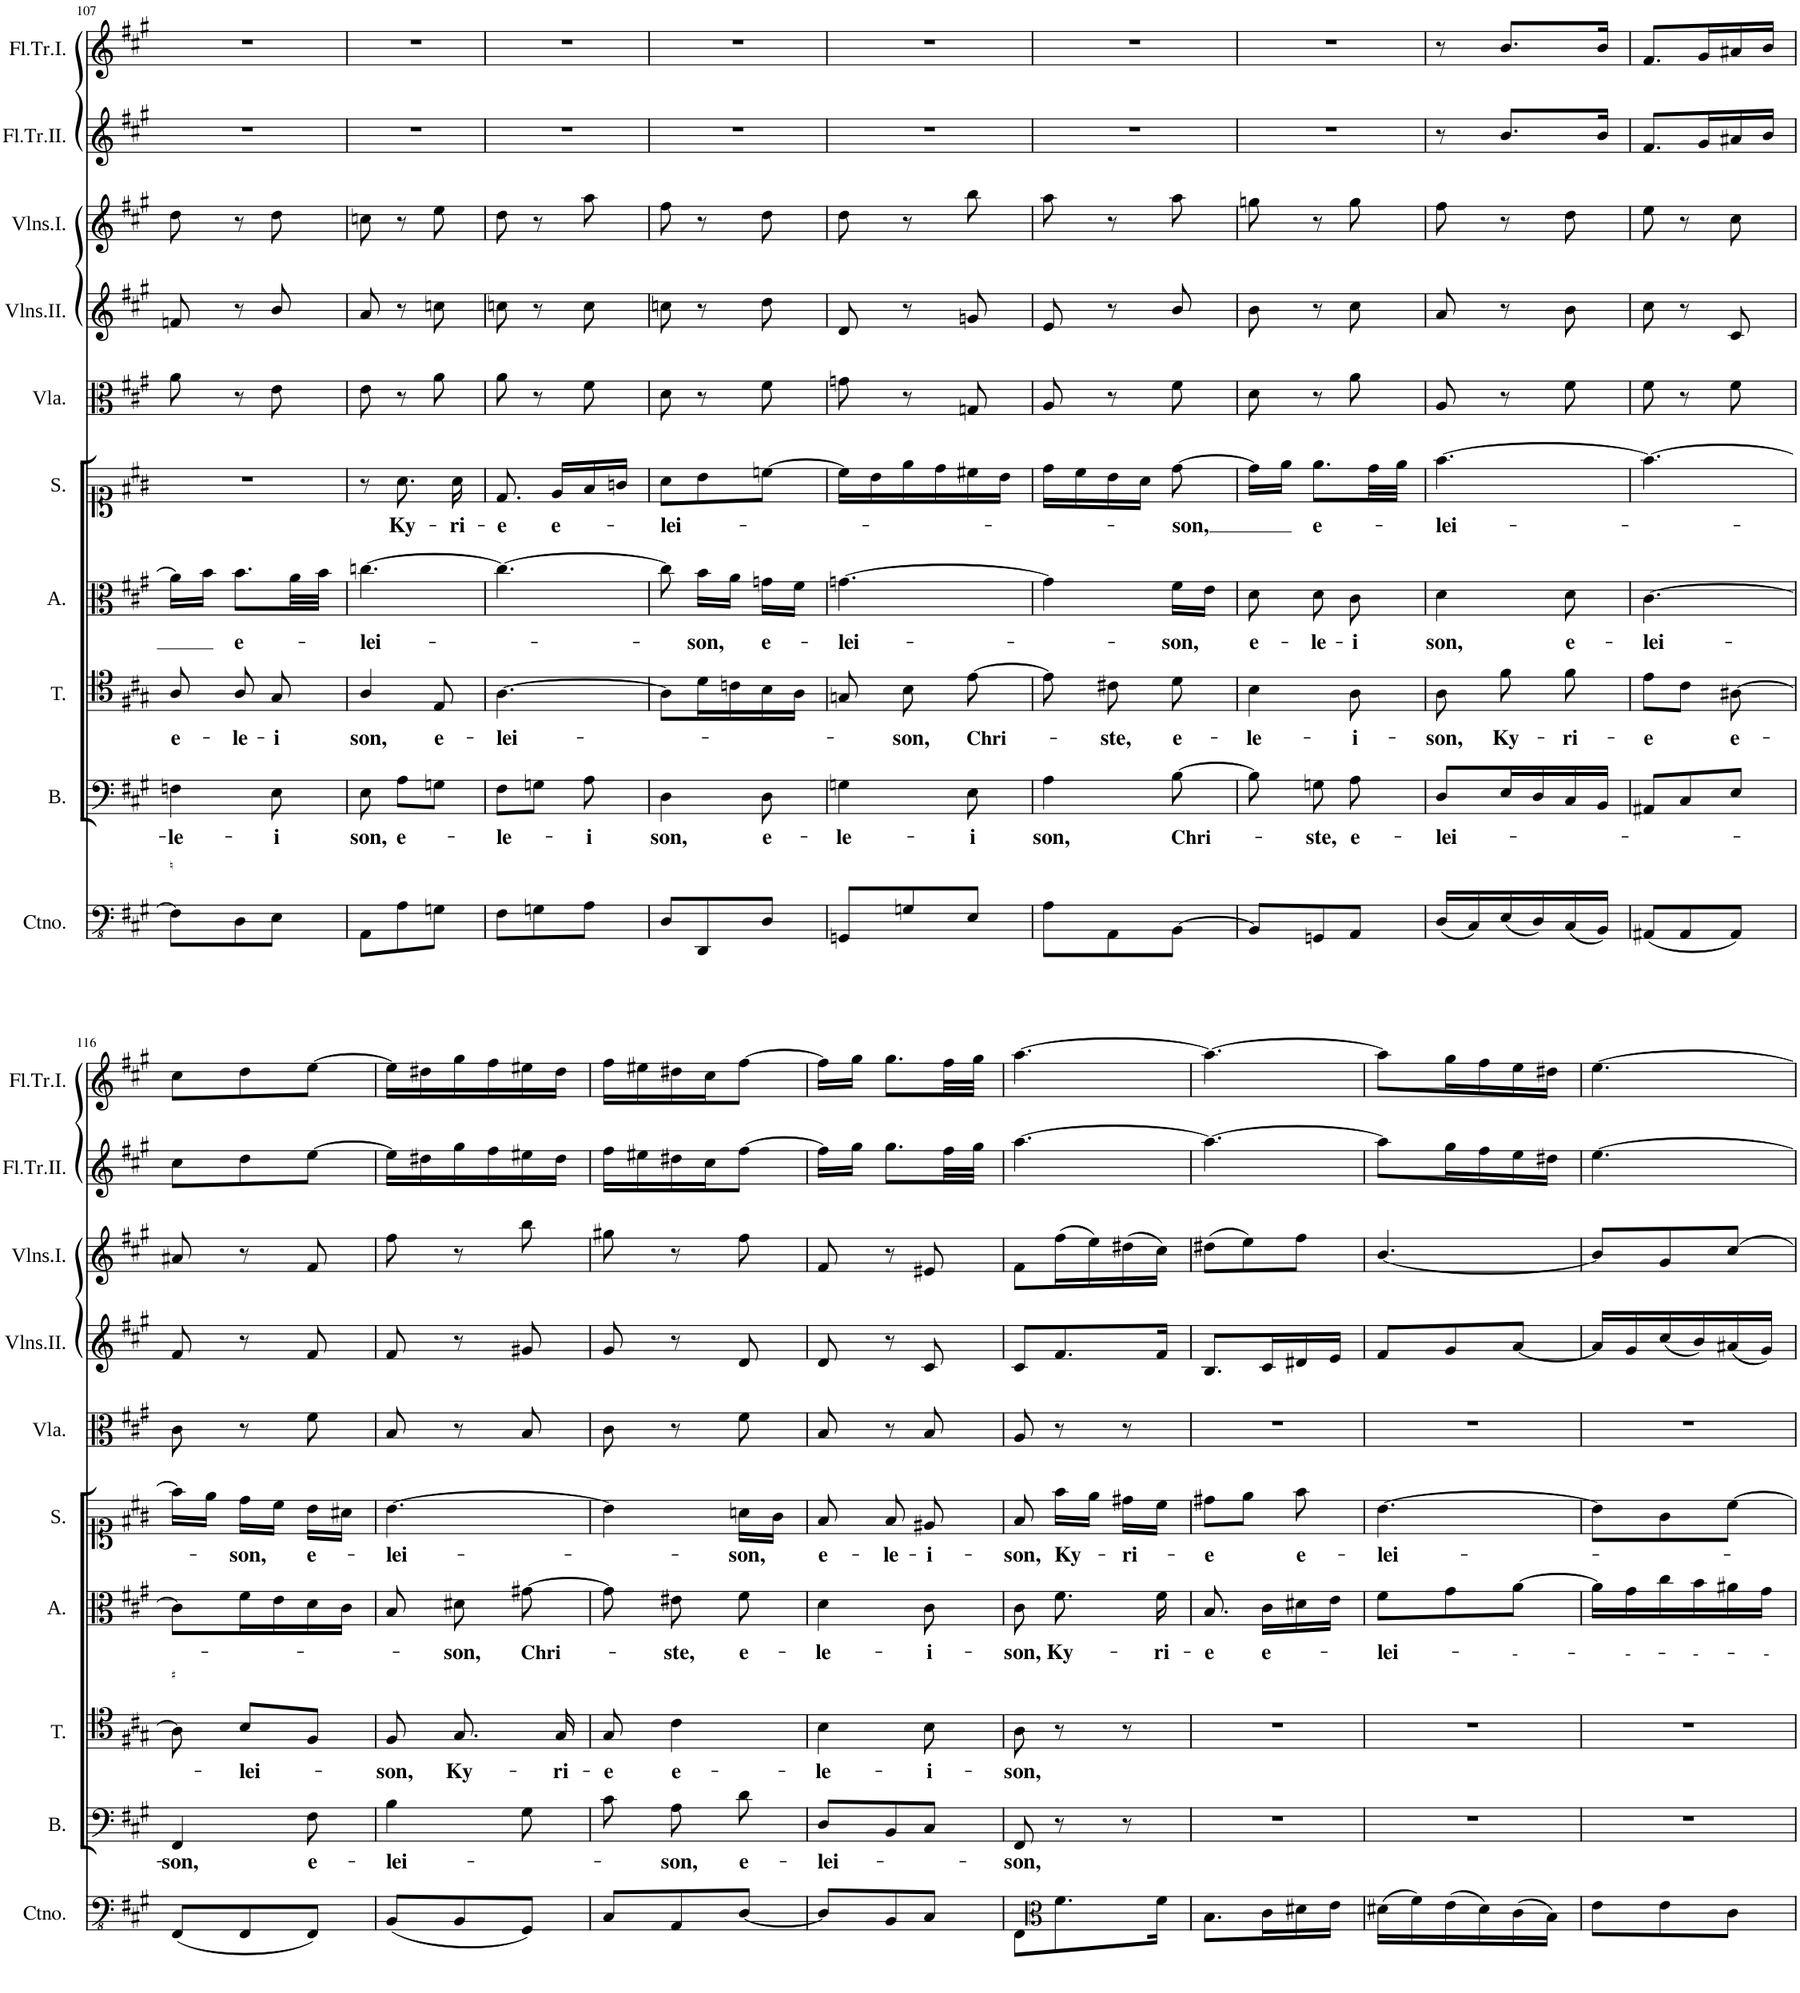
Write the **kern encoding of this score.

**kern	**kern	**text	**kern	**text	**kern	**text	**kern	**text	**kern	**kern	**kern	**kern	**kern
*part10	*part9	*part9	*part8	*part8	*part7	*part7	*part6	*part6	*part5	*part4	*part3	*part2	*part1
*staff10	*staff9	*staff9	*staff8	*staff8	*staff7	*staff7	*staff6	*staff6	*staff5	*staff4	*staff3	*staff2	*staff1
*I"Continuo.	*I"Basso.	*	*I"Tenore.	*	*I"Alto.	*	*I"Soprano.	*	*I"Viola	*I"Violino II.	*I"Violino I.	*I"Flauto Traverso II.	*I"Flauto Traverso I.
*I'Ctno.	*I'B.	*	*I'T.	*	*I'A.	*	*I'S.	*	*I'Vla.	*	*	*I'Fl.Tr.II.	*I'Fl.Tr.I.
!!LO:PB:g=z
*clefFv4	*clefF4	*	*clefC4	*	*clefC3	*	*clefC1	*	*clefC3	*clefG2	*clefG2	*clefG2	*clefG2
*k[f#c#g#]	*k[f#c#g#]	*	*k[f#c#g#]	*	*k[f#c#g#]	*	*k[f#c#g#]	*	*k[f#c#g#]	*k[f#c#g#]	*k[f#c#g#]	*k[f#c#g#]	*k[f#c#g#]
*M3/8	*M3/8	*	*M3/8	*	*M3/8	*	*M3/8	*	*M3/8	*M3/8	*M3/8	*M3/8	*M3/8
=107	=107	=107	=107	=107	=107	=107	=107	=107	=107	=107	=107	=107	=107
!	!	!LO:LY:b	!	!LO:LY:b	!	!	!	!	!	!	!	!	!
8FF\L]	4Fn\	-le-	8A/	e-	16a\LL]	.	4.r	.	8a\	8fn/	8dd\	4.r	4.r
.	.	.	.	.	16b\JJ	.	.	.	.	.	.	.	.
!	!	!	!	!LO:LY:b	!	!LO:LY:b	!	!	!	!	!	!	!
8DD\	.	.	8A/	-le-	8.b\L	e-	.	.	8r	8r	8r	.	.
!	!	!LO:LY:b	!	!LO:LY:b	!	!	!	!	!	!	!	!	!
8EE\J	8E\	-i	8G#/	-i	.	.	.	.	8e\	8b/	8dd\	.	.
.	.	.	.	.	32a\LL	.	.	.	.	.	.	.	.
.	.	.	.	.	32b\JJJ	.	.	.	.	.	.	.	.
=108	=108	=108	=108	=108	=108	=108	=108	=108	=108	=108	=108	=108	=108
!	!	!LO:LY:b	!	!LO:LY:b	!	!LO:LY:b	!	!	!	!	!	!	!
8AAA\L	8E\	-son,	4A/	-son,	[4.ccn\	-lei-	8r	.	8e\	8a/	8ccn\	4.r	4.r
!	!	!LO:LY:b	!	!	!	!	!	!LO:LY:b	!	!	!	!	!
8AA\	8A\L	e-	.	.	.	.	8.a\	Ky-	8r	8r	8r	.	.
!	!	!	!	!LO:LY:b	!	!	!	!	!	!	!	!	!
8GGn\J	8Gn\J	.	8E/	e-	.	.	.	.	8a\	8ccn\	8ee\	.	.
!	!	!	!	!	!	!	!	!LO:LY:b	!	!	!	!	!
.	.	.	.	.	.	.	16a\	-ri-	.	.	.	.	.
=109	=109	=109	=109	=109	=109	=109	=109	=109	=109	=109	=109	=109	=109
!	!	!LO:LY:b	!	!LO:LY:b	!	!	!	!LO:LY:b	!	!	!	!	!
8FF#\L	8F#\L	-le-	[4.A\	-lei-	4.cc\_	.	8.d/	-e	8a\	8ccn\	8dd\	4.r	4.r
8GGn\	8Gn\J	.	.	.	.	.	.	.	8r	8r	8r	.	.
!	!	!	!	!	!	!	!	!LO:LY:b	!	!	!	!	!
.	.	.	.	.	.	.	16e/LL	e-	.	.	.	.	.
!	!	!LO:LY:b	!	!	!	!	!	!	!	!	!	!	!
8AA\J	8A\	-i	.	.	.	.	16f#/	.	8f#\	8cc\	8aa\	.	.
.	.	.	.	.	.	.	16gn/JJ	.	.	.	.	.	.
=110	=110	=110	=110	=110	=110	=110	=110	=110	=110	=110	=110	=110	=110
!	!	!LO:LY:b	!	!	!	!	!	!LO:LY:b	!	!	!	!	!
8DD/L	4D\	-son,	8A\L]	.	8cc\]	.	8a\L	-lei-	8d\	8ccn\	8ff#\	4.r	4.r
!	!	!	!	!	!	!LO:LY:b	!	!	!	!	!	!	!
8DDD/	.	.	16d\L	.	16b\LL	-son,	8b\	.	8r	8r	8r	.	.
.	.	.	16cn\	.	16a\JJ	.	.	.	.	.	.	.	.
!	!	!LO:LY:b	!	!	!	!LO:LY:b	!	!	!	!	!	!	!
8DD/J	8D\	e-	16B\	.	16gn\LL	e-	[8ccn\J	.	8f#\	8dd\	8dd\	.	.
.	.	.	16A\JJ	.	16f#\JJ	.	.	.	.	.	.	.	.
=111	=111	=111	=111	=111	=111	=111	=111	=111	=111	=111	=111	=111	=111
!	!	!LO:LY:b	!	!	!	!LO:LY:b	!	!	!	!	!	!	!
8GGGn/L	4Gn\	-le-	8Gn/	.	[4.gn\	-lei-	16cc\LL]	.	8gn\	8d/	8dd\	4.r	4.r
.	.	.	.	.	.	.	16b\	.	.	.	.	.	.
!	!	!	!	!LO:LY:b	!	!	!	!	!	!	!	!	!
8GGn/	.	.	8B\	-son,	.	.	16ee\	.	8r	8r	8r	.	.
.	.	.	.	.	.	.	16dd\	.	.	.	.	.	.
!	!	!LO:LY:b	!	!LO:LY:b	!	!	!	!	!	!	!	!	!
8EE/J	8E\	-i	[8e\	Chri-	.	.	16cc#X\	.	8Gn/	8gn/	8bb\	.	.
.	.	.	.	.	.	.	16b\JJ	.	.	.	.	.	.
=112	=112	=112	=112	=112	=112	=112	=112	=112	=112	=112	=112	=112	=112
!	!	!LO:LY:b	!	!	!	!	!	!	!	!	!	!	!
8AA\L	4A\	-son,	8e\]	.	4g\]	.	16dd\LL	.	8A/	8e/	8aa\	4.r	4.r
.	.	.	.	.	.	.	16cc#\	.	.	.	.	.	.
!	!	!	!	!LO:LY:b	!	!	!	!	!	!	!	!	!
8AAA\	.	.	8c#X\	-ste,	.	.	16b\	.	8r	8r	8r	.	.
.	.	.	.	.	.	.	16a\JJ	.	.	.	.	.	.
!	!	!LO:LY:b	!	!LO:LY:b	!	!LO:LY:b	!	!LO:LY:b	!	!	!	!	!
[8BBB\J	[8B\	Chri-	8d\	e-	16f#\LL	-son,	[8dd\	-son,	8f#\	8b/	8aa\	.	.
.	.	.	.	.	16e\JJ	.	.	.	.	.	.	.	.
=113	=113	=113	=113	=113	=113	=113	=113	=113	=113	=113	=113	=113	=113
!	!	!	!	!LO:LY:b	!	!LO:LY:b	!	!	!	!	!	!	!
8BBB/L]	8B\]	.	4B\	-le-	8d\	e-	16dd\LL]	.	8d\	8b\	8ggn\	4.r	4.r
.	.	.	.	.	.	.	16ee\JJ	.	.	.	.	.	.
!	!	!LO:LY:b	!	!	!	!LO:LY:b	!	!LO:LY:b	!	!	!	!	!
8GGGn/	8Gn\	-ste,	.	.	8d\	-le-	8.ee\L	e-	8r	8r	8r	.	.
!	!	!LO:LY:b	!	!LO:LY:b	!	!LO:LY:b	!	!	!	!	!	!	!
8AAA/J	8A\	e-	8A\	-i-	8c#\	-i	.	.	8a\	8cc#\	8gg\	.	.
.	.	.	.	.	.	.	32dd\LL	.	.	.	.	.	.
.	.	.	.	.	.	.	32ee\JJJ	.	.	.	.	.	.
=114	=114	=114	=114	=114	=114	=114	=114	=114	=114	=114	=114	=114	=114
!	!	!LO:LY:b	!	!LO:LY:b	!	!LO:LY:b	!	!LO:LY:b	!	!	!	!	!
(16DD/LL	8D/L	-lei-	8A\	-son,	4d\	-son,	[4.ff#\	-lei-	8A/	8a/	8ff#\	8r	8r
16CC#/)	.	.	.	.	.	.	.	.	.	.	.	.	.
!	!	!	!	!LO:LY:b	!	!	!	!	!	!	!	!	!
(16EE/	16E/L	.	8f#\	Ky-	.	.	.	.	8r	8r	8r	8.b/L	8.b/L
16DD/)	16D/	.	.	.	.	.	.	.	.	.	.	.	.
!	!	!	!	!LO:LY:b	!	!LO:LY:b	!	!	!	!	!	!	!
(16CC#/	16C#/	.	8f#\	-ri-	8d\	e-	.	.	8f#\	8b\	8dd\	.	.
16BBB/JJ)	16BB/JJ	.	.	.	.	.	.	.	.	.	.	16b/Jk	16b/Jk
=115	=115	=115	=115	=115	=115	=115	=115	=115	=115	=115	=115	=115	=115
!	!	!	!	!LO:LY:b	!	!LO:LY:b	!	!	!	!	!	!	!
(8AAA#X/L	8AA#X/L	.	8e\L	e	[4.c#\	-lei-	4.ff#\_	.	8f#\	8cc#\	8ee\	8.f#/L	8.f#/L
8AAA#/	8C#/	.	8c#\J	.	.	.	.	.	8r	8r	8r	.	.
.	.	.	.	.	.	.	.	.	.	.	.	16g#/L	16g#/L
!	!	!	!	!LO:LY:b	!	!	!	!	!	!	!	!	!
8AAA#/J)	8E/J	.	[8A#X\	e-	.	.	.	.	8f#\	8c#/	8cc#\	16a#X/	16a#X/
.	.	.	.	.	.	.	.	.	.	.	.	16b/JJ	16b/JJ
!!LO:LB:g=z
=116	=116	=116	=116	=116	=116	=116	=116	=116	=116	=116	=116	=116	=116
!	!	!LO:LY:b	!	!	!	!	!	!	!	!	!	!	!
(8FFF#/L	4FF#/	-son,	8A#\]	.	8c#\L]	.	16ff#\LL]	.	8c#\	8f#/	8a#X/	8cc#\L	8cc#\L
.	.	.	.	.	.	.	16ee\JJ	.	.	.	.	.	.
!	!	!	!	!LO:LY:b	!	!	!	!LO:LY:b	!	!	!	!	!
8FFF#/	.	.	8B/L	-lei-	16f#\L	.	16dd\LL	-son,	8r	8r	8r	8dd\	8dd\
.	.	.	.	.	16e\	.	16cc#\JJ	.	.	.	.	.	.
!	!	!LO:LY:b	!	!	!	!	!	!LO:LY:b	!	!	!	!	!
8FFF#/J)	8F#\	e-	8F#/J	.	16d\	.	16b\LL	e-	8f#\	8f#/	8f#/	[8ee\J	[8ee\J
.	.	.	.	.	16c#\JJ	.	16a#X\JJ	.	.	.	.	.	.
=117	=117	=117	=117	=117	=117	=117	=117	=117	=117	=117	=117	=117	=117
!	!	!LO:LY:b	!	!LO:LY:b	!	!	!	!LO:LY:b	!	!	!	!	!
(8BBB/L	4B\	-lei-	8F#/	son,	8B/	.	[4.b\	-lei-	8B/	8f#/	8ff#\	16ee\LL]	16ee\LL]
.	.	.	.	.	.	.	.	.	.	.	.	16dd#X\	16dd#X\
!	!	!	!	!LO:LY:b	!	!LO:LY:b	!	!	!	!	!	!	!
8BBB/	.	.	8.G#/	Ky-	8d#X\	-son,	.	.	8r	8r	8r	16gg#\	16gg#\
.	.	.	.	.	.	.	.	.	.	.	.	16ff#\	16ff#\
!	!	!	!	!	!	!LO:LY:b	!	!	!	!	!	!	!
8GGG#/J)	8G#\	.	.	.	[8g#X\	Chri-	.	.	8B/	8g#X/	8bb\	16ee#X\	16ee#X\
!	!	!	!	!LO:LY:b	!	!	!	!	!	!	!	!	!
.	.	.	16G#/	-ri-	.	.	.	.	.	.	.	16dd#\JJ	16dd#\JJ
=118	=118	=118	=118	=118	=118	=118	=118	=118	=118	=118	=118	=118	=118
!	!	!	!	!LO:LY:b	!	!	!	!	!	!	!	!	!
8CC#/L	8c#\	.	8G#/	e	8g#\]	.	4b\]	.	8c#\	8g#/	8gg#X\	16ff#\LL	16ff#\LL
.	.	.	.	.	.	.	.	.	.	.	.	16ee#X\	16ee#X\
!	!	!LO:LY:b	!	!LO:LY:b	!	!LO:LY:b	!	!	!	!	!	!	!
8AAA/	8A\	-son,	4c#\	e-	8e#X\	-ste,	.	.	8r	8r	8r	16dd#X\	16dd#X\
.	.	.	.	.	.	.	.	.	.	.	.	16cc#\J	16cc#\J
!	!	!LO:LY:b	!	!	!	!LO:LY:b	!	!LO:LY:b	!	!	!	!	!
[8DD/J	8d\	e-	.	.	8f#\	e-	16an\LL	-son,	8f#\	8d/	8ff#\	[8ff#\J	[8ff#\J
.	.	.	.	.	.	.	16g#\JJ	.	.	.	.	.	.
=119	=119	=119	=119	=119	=119	=119	=119	=119	=119	=119	=119	=119	=119
!	!	!LO:LY:b	!	!LO:LY:b	!	!LO:LY:b	!	!LO:LY:b	!	!	!	!	!
8DD/L]	8D/L	-lei-	4B\	-le-	4d\	-le-	8f#/	e-	8B/	8d/	8f#/	16ff#\LL]	16ff#\LL]
.	.	.	.	.	.	.	.	.	.	.	.	16gg#\JJ	16gg#\JJ
!	!	!	!	!	!	!	!	!LO:LY:b	!	!	!	!	!
8BBB/	8BB/	.	.	.	.	.	8f#/	-le-	8r	8r	8r	8.gg#\L	8.gg#\L
!	!	!	!	!LO:LY:b	!	!LO:LY:b	!	!LO:LY:b	!	!	!	!	!
8CC#/J	8C#/J	.	8B\	-i-	8c#\	-i-	8e#X/	-i-	8B/	8c#/	8e#X/	.	.
.	.	.	.	.	.	.	.	.	.	.	.	32ff#\LL	32ff#\LL
.	.	.	.	.	.	.	.	.	.	.	.	32gg#\JJJ	32gg#\JJJ
=120	=120	=120	=120	=120	=120	=120	=120	=120	=120	=120	=120	=120	=120
!	!	!LO:LY:b	!	!LO:LY:b	!	!LO:LY:b	!	!LO:LY:b	!	!	!	!	!
8FFF#\L	8FF#/	-son,	8A\	son,	8c#\	son,	8f#/	-son,	8A/	8c#/L	8f#\L	[4.aa\	[4.aa\
*clefC3	*	*	*	*	*	*	*	*	*	*	*	*	*
!	!	!	!	!	!	!LO:LY:b	!	!LO:LY:b	!	!	!	!	!
8.f#\	8r	.	8r	.	8.f#\	Ky-	16ff#\LL	Ky-	8r	8.f#/	(16ff#\L	.	.
.	.	.	.	.	.	.	16ee\JJ	.	.	.	16ee\)	.	.
!	!	!	!	!	!	!	!	!LO:LY:b	!	!	!	!	!
.	8r	.	8r	.	.	.	16dd#X\LL	-ri-	8r	.	(16dd#X\	.	.
!	!	!	!	!	!	!LO:LY:b	!	!	!	!	!	!	!
16f#\Jk	.	.	.	.	16f#\	-ri-	16cc#\JJ	.	.	16f#/Jk	16cc#\JJ)	.	.
=121	=121	=121	=121	=121	=121	=121	=121	=121	=121	=121	=121	=121	=121
!	!	!	!	!	!	!LO:LY:b	!	!LO:LY:b	!	!	!	!	!
8.B\L	4.r	.	4.r	.	8.B/	e	8dd#X\L	-e	4.r	8.B/L	(8dd#X\L	4.aa\_	4.aa\_
.	.	.	.	.	.	.	8ee\J	.	.	.	8ee\)	.	.
!	!	!	!	!	!	!LO:LY:b	!	!	!	!	!	!	!
16c#\L	.	.	.	.	16c#\LL	e-	.	.	.	16c#/L	.	.	.
!	!	!	!	!	!	!	!	!LO:LY:b	!	!	!	!	!
16d#X\	.	.	.	.	16d#X\	.	8ff#\	e-	.	16d#X/	8ff#\J	.	.
16e\JJ	.	.	.	.	16e\JJ	.	.	.	.	16e/JJ	.	.	.
=122	=122	=122	=122	=122	=122	=122	=122	=122	=122	=122	=122	=122	=122
!	!	!	!	!	!	!LO:LY:b	!	!LO:LY:b	!	!	!	!	!
(16d#X\LL	4.r	.	4.r	.	8f#\L	-lei-	[4.b\	-lei-	4.r	8f#/L	[4.b/	8aa\L]	8aa\L]
16f#\)	.	.	.	.	.	.	.	.	.	.	.	.	.
(16e\	.	.	.	.	8g#\	.	.	.	.	8g#/	.	16gg#\L	16gg#\L
16d#\)	.	.	.	.	.	.	.	.	.	.	.	16ff#\	16ff#\
!	!	!	!	!	!	!LO:LY:b	!	!	!	!	!	!	!
(16c#\	.	.	.	.	[8a\J	---	.	.	.	[8a/J	.	16ee\	16ee\
16B\JJ)	.	.	.	.	.	.	.	.	.	.	.	16dd#X\JJ	16dd#X\JJ
=123	=123	=123	=123	=123	=123	=123	=123	=123	=123	=123	=123	=123	=123
8e\L	4.r	.	4.r	.	16a\LL]	.	8b\L]	.	4.r	16a/LL]	8b/L]	[4.ee\	[4.ee\
!	!	!	!	!	!	!LO:LY:b	!	!	!	!	!	!	!
.	.	.	.	.	16g#\	---	.	.	.	16g#/	.	.	.
8e\	.	.	.	.	16cc#\	.	8g#\	.	.	(16cc#/	8g#/	.	.
!	!	!	!	!	!	!LO:LY:b	!	!	!	!	!	!	!
.	.	.	.	.	16b\	---	.	.	.	16b/)	.	.	.
8c#\J	.	.	.	.	16a#X\	.	[8cc#\J	.	.	(16a#X/	[8cc#/J	.	.
!	!	!	!	!	!	!LO:LY:b	!	!	!	!	!	!	!
.	.	.	.	.	16g#\JJ	--	.	.	.	16g#/JJ)	.	.	.
=	=	=	=	=	=	=	=	=	=	=	=	=	=
*-	*-	*-	*-	*-	*-	*-	*-	*-	*-	*-	*-	*-	*-
